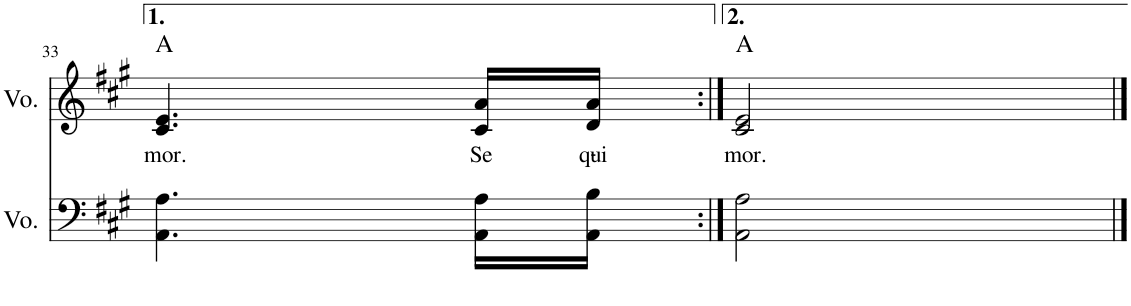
**kern	**kern	**text	**harte
*part2	*part1	*part1	*part1
*staff2	*staff1	*staff1	*
*I"Voz	*I"Voz	*	*
*I'Vo.	*I'Vo.	*	*
!!LO:PB:g=z
*clefF4	*clefG2	*	*
*k[f#c#g#]	*k[f#c#g#]	*	*
*M2/4	*M2/4	*	*
=33	=33	=33	=33
!	!	!LO:LY:b	!
4.AA\ 4.A\	4.c#/ 4.e/	-mor.	A:maj
!	!	!LO:LY:b	!
16AA\ 16A\LL	16c#/ 16a/LL	Se	.
!	!	!LO:LY:b	!
16AA\ 16B\JJ	16d/ 16a/JJ	qui-	.
=34:|!	=34:|!	=34:|!	=34:|!
!	!	!LO:LY:b	!
2AA\ 2A\	2c#/ 2e/	-mor.	A:maj
==	==	==	==
*-	*-	*-	*-
